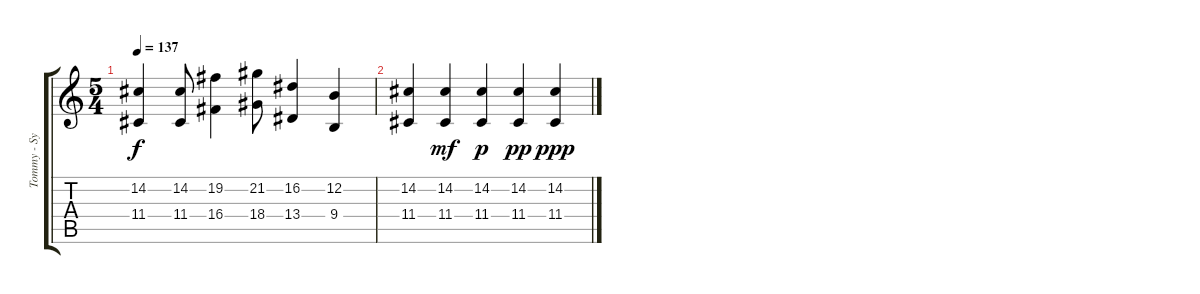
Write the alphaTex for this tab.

\track ("Tommy - Synth" "Tommy - Sy") {instrument musicbox}
\staff {score tabs}
\tuning (E4 B3 G3 D3 A2 E2) {hide}
\ts (5 4)
\tempo 137
\clef g2
\ks c
(14.2 11.4).4{dy f} (14.2 11.4).8 (19.2 16.4).4 (21.2 18.4).8 (16.2 13.4).4 (12.2 9.4).4 |
(14.2 11.4).4 (14.2 11.4).4{dy mf} (14.2 11.4).4{dy p} (14.2 11.4).4{dy pp} (14.2 11.4).4{dy ppp}
